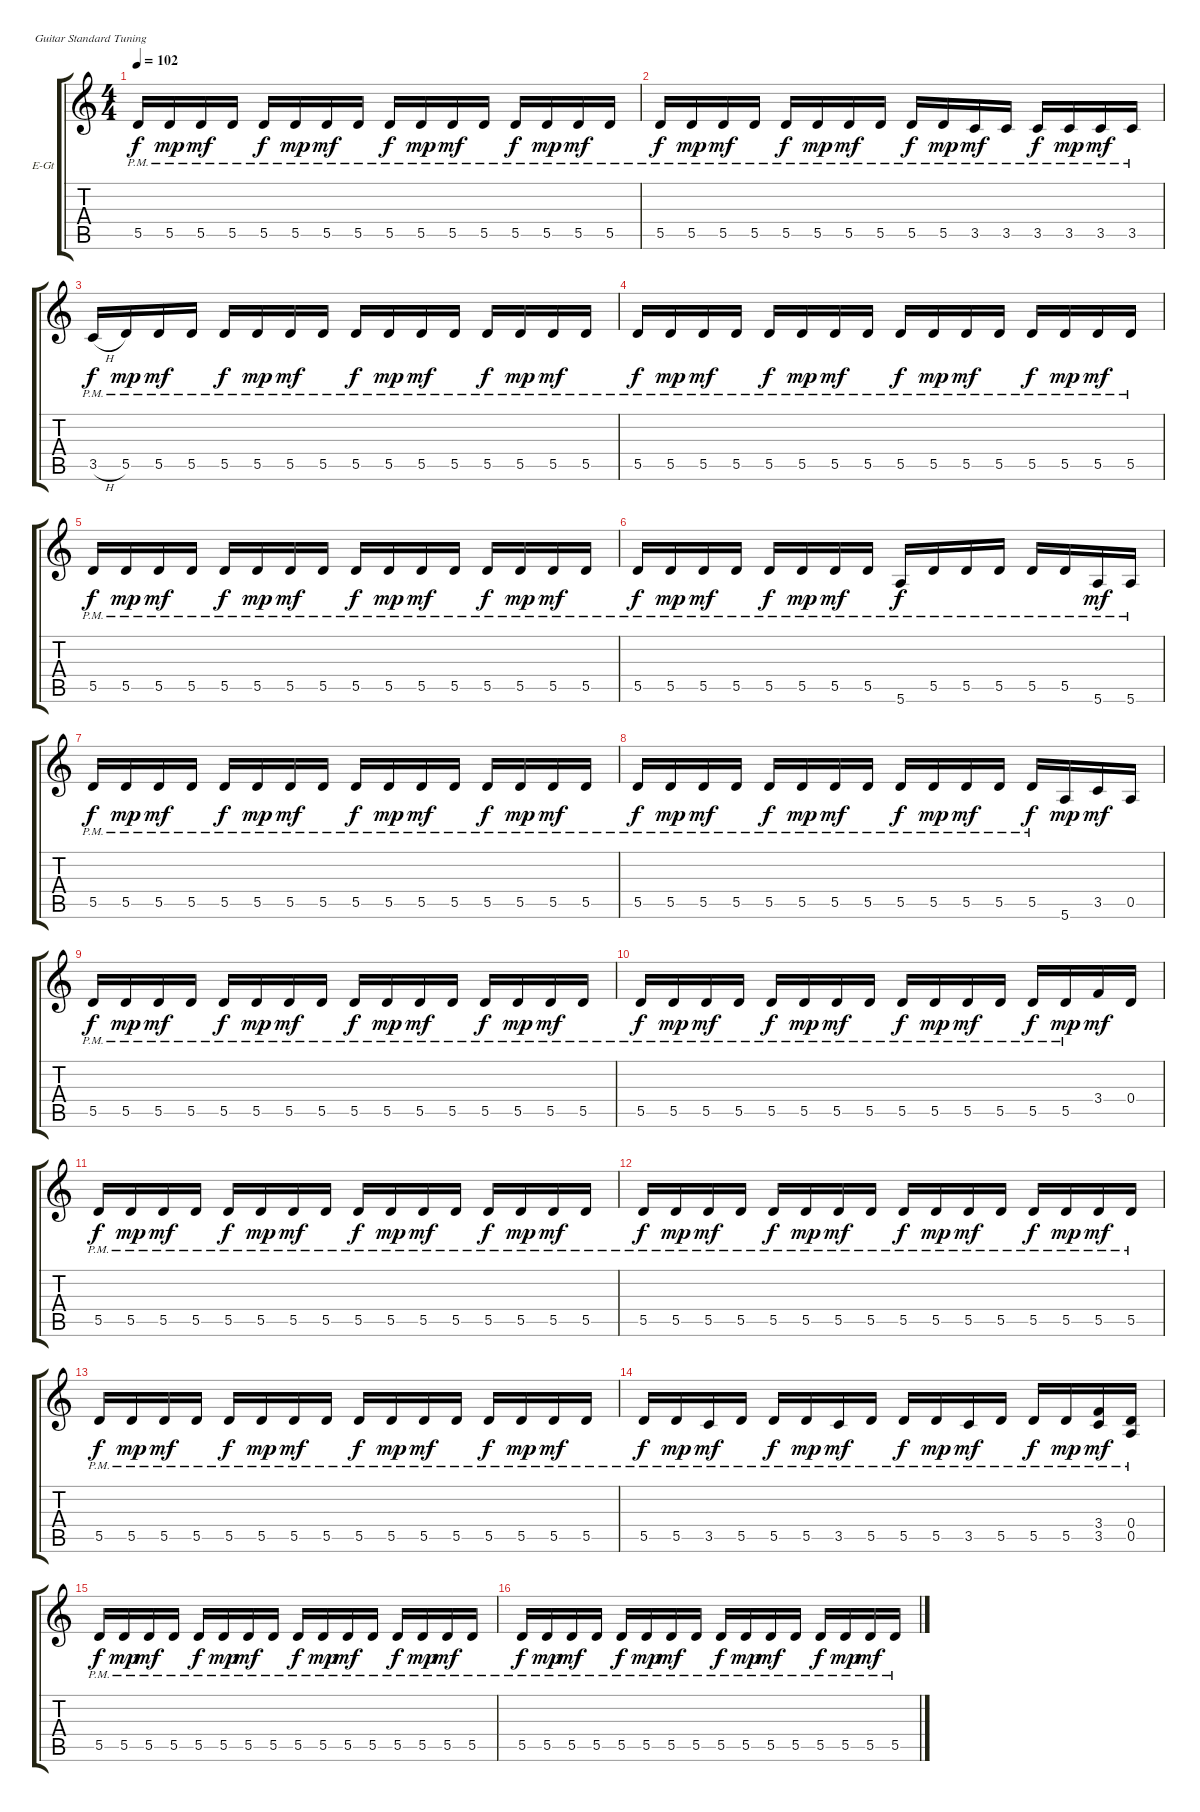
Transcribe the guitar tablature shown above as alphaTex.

\defaultSystemsLayout 4
\bracketExtendMode groupsimilarinstruments
\firstSystemTrackNameOrientation horizontal
\otherSystemsTrackNameOrientation horizontal
\track ("Clean I" "E-Gt") {instrument electricguitarclean}
\staff {score tabs}
\tuning (E4 B3 G3 D3 A2 E2)
\ts (4 4)
\tempo 102
\clef g2
\ks c
5.5{pm}.16{dy f} 5.5{pm}.16{dy mp} 5.5{pm}.16{dy mf} 5.5{pm}.16 5.5{pm}.16{dy f} 5.5{pm}.16{dy mp} 5.5{pm}.16{dy mf} 5.5{pm}.16 5.5{pm}.16{dy f} 5.5{pm}.16{dy mp} 5.5{pm}.16{dy mf} 5.5{pm}.16 5.5{pm}.16{dy f} 5.5{pm}.16{dy mp} 5.5{pm}.16{dy mf} 5.5{pm}.16 |
5.5{pm}.16{dy f} 5.5{pm}.16{dy mp} 5.5{pm}.16{dy mf} 5.5{pm}.16 5.5{pm}.16{dy f} 5.5{pm}.16{dy mp} 5.5{pm}.16{dy mf} 5.5{pm}.16 5.5{pm}.16{dy f} 5.5{pm}.16{dy mp} 3.5{pm}.16{dy mf} 3.5{pm}.16 3.5{pm}.16{dy f} 3.5{pm}.16{dy mp} 3.5{pm}.16{dy mf} 3.5{pm}.16 |
3.5{h pm}.16{dy f} 5.5{pm}.16{dy mp} 5.5{pm}.16{dy mf} 5.5{pm}.16 5.5{pm}.16{dy f} 5.5{pm}.16{dy mp} 5.5{pm}.16{dy mf} 5.5{pm}.16 5.5{pm}.16{dy f} 5.5{pm}.16{dy mp} 5.5{pm}.16{dy mf} 5.5{pm}.16 5.5{pm}.16{dy f} 5.5{pm}.16{dy mp} 5.5{pm}.16{dy mf} 5.5{pm}.16 |
5.5{pm}.16{dy f} 5.5{pm}.16{dy mp} 5.5{pm}.16{dy mf} 5.5{pm}.16 5.5{pm}.16{dy f} 5.5{pm}.16{dy mp} 5.5{pm}.16{dy mf} 5.5{pm}.16 5.5{pm}.16{dy f} 5.5{pm}.16{dy mp} 5.5{pm}.16{dy mf} 5.5{pm}.16 5.5{pm}.16{dy f} 5.5{pm}.16{dy mp} 5.5{pm}.16{dy mf} 5.5{pm}.16 |
5.5{pm}.16{dy f} 5.5{pm}.16{dy mp} 5.5{pm}.16{dy mf} 5.5{pm}.16 5.5{pm}.16{dy f} 5.5{pm}.16{dy mp} 5.5{pm}.16{dy mf} 5.5{pm}.16 5.5{pm}.16{dy f} 5.5{pm}.16{dy mp} 5.5{pm}.16{dy mf} 5.5{pm}.16 5.5{pm}.16{dy f} 5.5{pm}.16{dy mp} 5.5{pm}.16{dy mf} 5.5{pm}.16 |
5.5{pm}.16{dy f} 5.5{pm}.16{dy mp} 5.5{pm}.16{dy mf} 5.5{pm}.16 5.5{pm}.16{dy f} 5.5{pm}.16{dy mp} 5.5{pm}.16{dy mf} 5.5{pm}.16 5.6{pm}.16{dy f} 5.5{pm}.16 5.5{pm}.16 5.5{pm}.16 5.5{pm}.16 5.5{pm}.16 5.6{pm}.16{dy mf} 5.6{pm}.16 |
5.5{pm}.16{dy f} 5.5{pm}.16{dy mp} 5.5{pm}.16{dy mf} 5.5{pm}.16 5.5{pm}.16{dy f} 5.5{pm}.16{dy mp} 5.5{pm}.16{dy mf} 5.5{pm}.16 5.5{pm}.16{dy f} 5.5{pm}.16{dy mp} 5.5{pm}.16{dy mf} 5.5{pm}.16 5.5{pm}.16{dy f} 5.5{pm}.16{dy mp} 5.5{pm}.16{dy mf} 5.5{pm}.16 |
5.5{pm}.16{dy f} 5.5{pm}.16{dy mp} 5.5{pm}.16{dy mf} 5.5{pm}.16 5.5{pm}.16{dy f} 5.5{pm}.16{dy mp} 5.5{pm}.16{dy mf} 5.5{pm}.16 5.5{pm}.16{dy f} 5.5{pm}.16{dy mp} 5.5{pm}.16{dy mf} 5.5{pm}.16 5.5{pm}.16{dy f} 5.6.16{dy mp} 3.5.16{dy mf} 0.5.16 |
5.5{pm}.16{dy f} 5.5{pm}.16{dy mp} 5.5{pm}.16{dy mf} 5.5{pm}.16 5.5{pm}.16{dy f} 5.5{pm}.16{dy mp} 5.5{pm}.16{dy mf} 5.5{pm}.16 5.5{pm}.16{dy f} 5.5{pm}.16{dy mp} 5.5{pm}.16{dy mf} 5.5{pm}.16 5.5{pm}.16{dy f} 5.5{pm}.16{dy mp} 5.5{pm}.16{dy mf} 5.5{pm}.16 |
5.5{pm}.16{dy f} 5.5{pm}.16{dy mp} 5.5{pm}.16{dy mf} 5.5{pm}.16 5.5{pm}.16{dy f} 5.5{pm}.16{dy mp} 5.5{pm}.16{dy mf} 5.5{pm}.16 5.5{pm}.16{dy f} 5.5{pm}.16{dy mp} 5.5{pm}.16{dy mf} 5.5{pm}.16 5.5{pm}.16{dy f} 5.5{pm}.16{dy mp} 3.4.16{dy mf} 0.4.16 |
5.5{pm}.16{dy f} 5.5{pm}.16{dy mp} 5.5{pm}.16{dy mf} 5.5{pm}.16 5.5{pm}.16{dy f} 5.5{pm}.16{dy mp} 5.5{pm}.16{dy mf} 5.5{pm}.16 5.5{pm}.16{dy f} 5.5{pm}.16{dy mp} 5.5{pm}.16{dy mf} 5.5{pm}.16 5.5{pm}.16{dy f} 5.5{pm}.16{dy mp} 5.5{pm}.16{dy mf} 5.5{pm}.16 |
5.5{pm}.16{dy f} 5.5{pm}.16{dy mp} 5.5{pm}.16{dy mf} 5.5{pm}.16 5.5{pm}.16{dy f} 5.5{pm}.16{dy mp} 5.5{pm}.16{dy mf} 5.5{pm}.16 5.5{pm}.16{dy f} 5.5{pm}.16{dy mp} 5.5{pm}.16{dy mf} 5.5{pm}.16 5.5{pm}.16{dy f} 5.5{pm}.16{dy mp} 5.5{pm}.16{dy mf} 5.5{pm}.16 |
5.5{pm}.16{dy f} 5.5{pm}.16{dy mp} 5.5{pm}.16{dy mf} 5.5{pm}.16 5.5{pm}.16{dy f} 5.5{pm}.16{dy mp} 5.5{pm}.16{dy mf} 5.5{pm}.16 5.5{pm}.16{dy f} 5.5{pm}.16{dy mp} 5.5{pm}.16{dy mf} 5.5{pm}.16 5.5{pm}.16{dy f} 5.5{pm}.16{dy mp} 5.5{pm}.16{dy mf} 5.5{pm}.16 |
5.5{pm}.16{dy f} 5.5{pm}.16{dy mp} 3.5{pm}.16{dy mf} 5.5{pm}.16 5.5{pm}.16{dy f} 5.5{pm}.16{dy mp} 3.5{pm}.16{dy mf} 5.5{pm}.16 5.5{pm}.16{dy f} 5.5{pm}.16{dy mp} 3.5{pm}.16{dy mf} 5.5{pm}.16 5.5{pm}.16{dy f} 5.5{pm}.16{dy mp} (3.5{pm} 3.4).16{dy mf} (0.5{pm} 0.4).16 |
5.5{pm}.16{dy f} 5.5{pm}.16{dy mp} 5.5{pm}.16{dy mf} 5.5{pm}.16 5.5{pm}.16{dy f} 5.5{pm}.16{dy mp} 5.5{pm}.16{dy mf} 5.5{pm}.16 5.5{pm}.16{dy f} 5.5{pm}.16{dy mp} 5.5{pm}.16{dy mf} 5.5{pm}.16 5.5{pm}.16{dy f} 5.5{pm}.16{dy mp} 5.5{pm}.16{dy mf} 5.5{pm}.16 |
5.5{pm}.16{dy f} 5.5{pm}.16{dy mp} 5.5{pm}.16{dy mf} 5.5{pm}.16 5.5{pm}.16{dy f} 5.5{pm}.16{dy mp} 5.5{pm}.16{dy mf} 5.5{pm}.16 5.5{pm}.16{dy f} 5.5{pm}.16{dy mp} 5.5{pm}.16{dy mf} 5.5{pm}.16 5.5{pm}.16{dy f} 5.5{pm}.16{dy mp} 5.5{pm}.16{dy mf} 5.5{pm}.16
